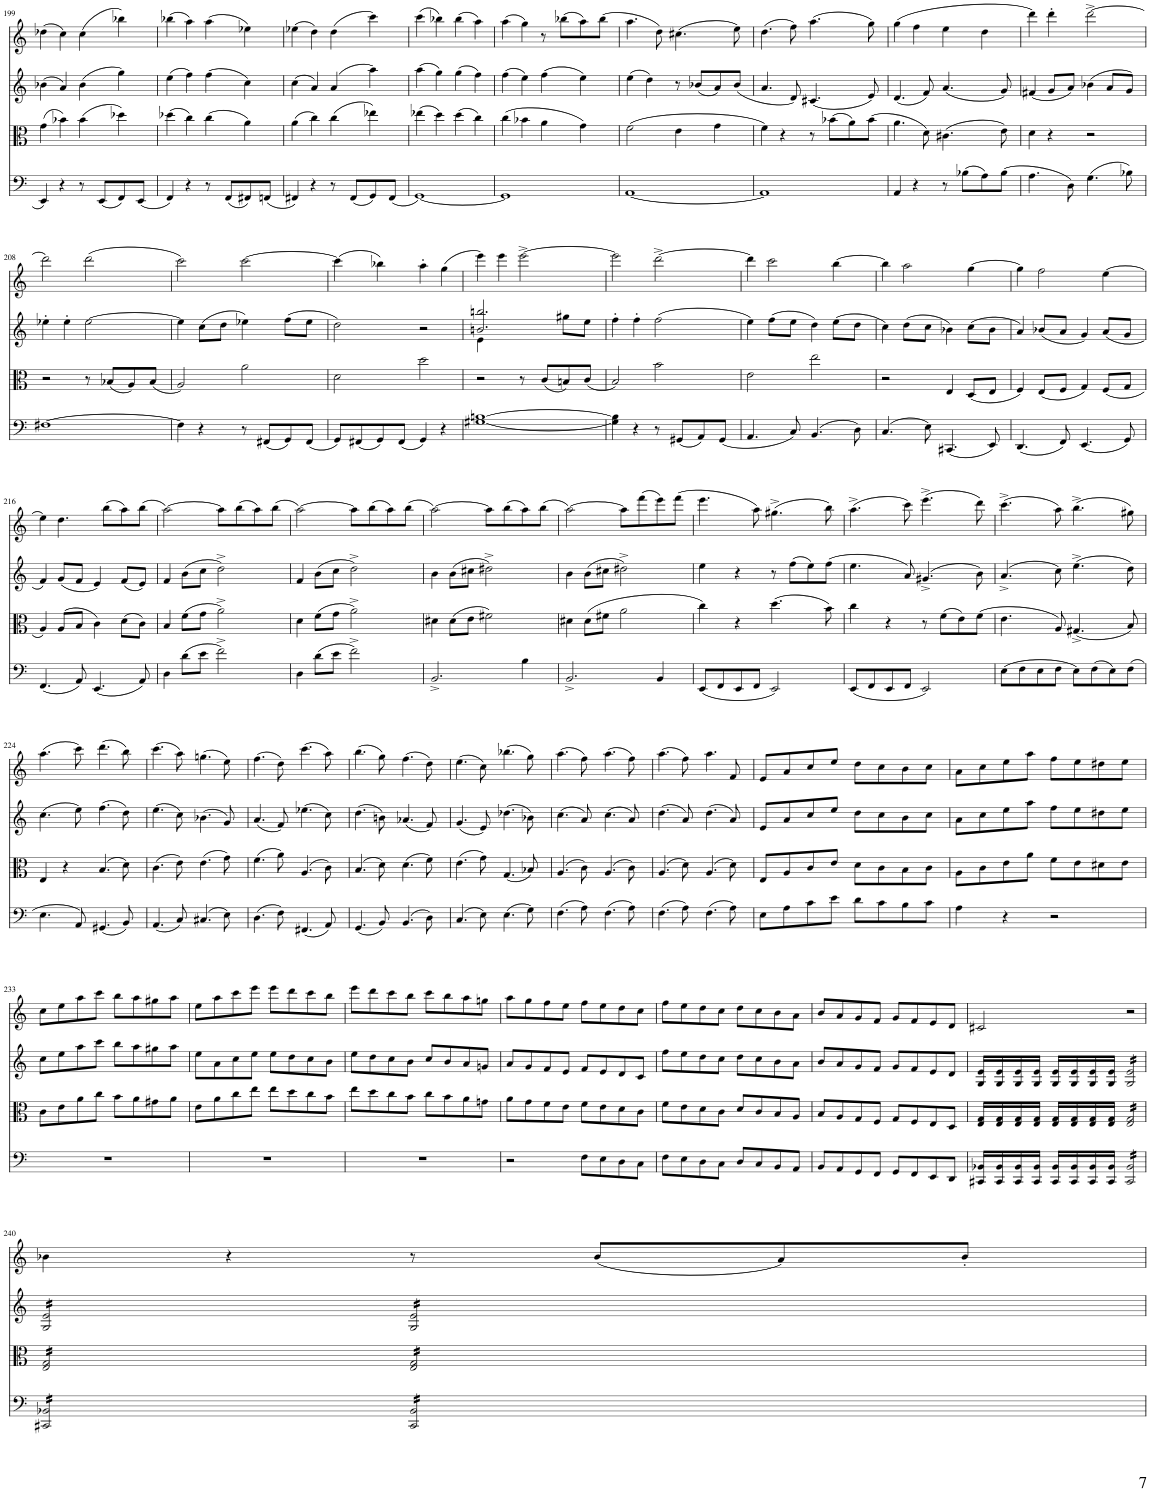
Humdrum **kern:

**kern	**kern	**kern	**kern
*part4	*part3	*part2	*part1
*staff4	*staff3	*staff2	*staff1
*I"Violoncello	*I"Viola	*I"Violin	*I"Violin
*I'Vc	*I'Vla	*I'Vln	*I'Vln
!!LO:PB:g=z
*clefF4	*clefC3	*clefG2	*clefG2
*k[]	*k[]	*k[]	*k[]
*M2/2	*M2/2	*M2/2	*M2/2
*met(c|)	*met(c|)	*met(c|)	*met(c|)
=199	=199	=199	=199
4EE/	(4g\	(4b-X\	(4dd-X\
4r	4b-X\)	4a/)	4cc\)
8r	(4b-\	(4b-\	(4cc\
(8EE/L	.	.	.
8FF/)	4dd-X\)	4gg\)	4bb-X\)
(8EE/J	.	.	.
=200	=200	=200	=200
4FF/)	(4dd-X\	(4ee\	(4bb-X\
4r	4cc\)	4ff\)	4aa\)
8r	(4cc\	(4ff\	(4aa\
(8FF/L	.	.	.
8FF#X/)	4a\)	4cc\)	4ee-X\)
(8FFn/J	.	.	.
=201	=201	=201	=201
4FF#X/)	(4a\	(4cc\	(4ee-X\
4r	4cc\)	4a/)	4dd\)
8r	(4cc\	(4a/	(4dd\
(8FF#/L	.	.	.
8GG/)	4ee-X\)	4aa\)	4ccc\)
(8FF#/J	.	.	.
=202	=202	=202	=202
[1GG)	(4ee-X\	(4aa\	(4ccc\
.	4dd\)	4gg\)	4bb-X\)
.	(4dd\	(4gg\	(4bb-\
.	4cc\)	4ff\)	4aa\)
=203	=203	=203	=203
1GG]	(4cc\	(4ff\	(4aa\
.	4b-X\	4ee\)	4gg\)
.	4a\	(4ff\	8r
.	.	.	(8bb-X\L
.	4g\)	4ee\)	8aa\)
.	.	.	(8bb-\J
=204	=204	=204	=204
[1AA	(2f\	(4ee\	4.aa\
.	.	4dd\)	.
.	.	.	8dd\)
.	4e\	8r	(4.cc#X\
.	.	(8b-X/L	.
.	4g\	8a/)	.
.	.	(8b-/J	8ee\)
=205	=205	=205	=205
1AA]	4f\)	4.a/	(4.dd\
.	4r	.	.
.	.	8d/)	8ff\)
.	8r	(4.c#X/	(4.aa\
.	(8b-X\L	.	.
.	8a\)	.	.
.	(8b-\J	8e/)	8gg\)
=206	=206	=206	=206
4AA/	4.a\	(4.d/	(4gg\
4r	.	.	4ff\
.	8d\)	8f/)	.
8r	(4.c#X\	(4.a/	4ee\
(8B-X\L	.	.	.
8A\)	.	.	4dd\
(8B-\J	8e\)	8g/)	.
=207	=207	=207	=207
4.A\	4d\	(4f#X/	4ddd\)
.	4r	8g/L	4ddd'\
8D\)	.	8a/J)	.
(4.G\	2r	(4b-X\	[2ddd^\
.	.	8a/L	.
8B-X\)	.	8g/J)	.
!!LO:LB:g=z
=208	=208	=208	=208
[1F#X	2r	4ee-X'\	2ddd\]
.	.	4ee-'\	.
.	8r	[2ee-\	(2ddd\
.	(8B-X/L	.	.
.	8A/)	.	.
.	(8B-/J	.	.
=209	=209	=209	=209
4F#\]	2A/)	4ee-\]	2ccc\)
4r	.	(8cc\L	.
.	.	8dd\J	.
8r	2a\	4ee-X\)	[2ccc\
(8FF#X/L	.	.	.
8GG/)	.	(8ff\L	.
(8FF#/J	.	8ee-\J	.
=210	=210	=210	=210
8GG/L)	2d\	2dd\)	(4ccc\]
(8FF#X/	.	.	.
8GG/)	.	.	4bb-X\)
(8FF#/J	.	.	.
4GG/)	2dd\	2r	4aa'\
4r	.	.	(4gg\
=211	=211	=211	=211
*	*	*^	*
[1G#X [1Bn	2r	2.bn/ 2.bbn/	4e\	4eee\)
.	.	.	4ryy	4eee\
.	8r	.	2ryy	[2eee^\
.	(8c/L	.	.	.
.	8Bn/)	8gg#X\L	.	.
.	(8c/J	8ee\J	.	.
*	*	*v	*v	*
=212	=212	=212	=212
4G#\] 4B\]	2B/)	4ff'\	2eee\]
4r	.	4ff'\	.
8r	2b\	(2ff\	[2ddd^\
(8GG#X/L	.	.	.
8AA/)	.	.	.
(8GG#/J	.	.	.
=213	=213	=213	=213
4.AA/	2e\	4ee\)	4ddd\]
.	.	(8ff\L	2ccc\
8C/)	.	8ee\J	.
(4.BB/	2ee\	4dd\)	.
.	.	(8ee\L	[4bb\
8D\)	.	8dd\J	.
=214	=214	=214	=214
(4.C/	2r	4cc\)	4bb\]
.	.	(8dd\L	2aa\
8E\)	.	8cc\J	.
(4.CC#X/	4E/	4b-X\)	.
.	(8D/L	(8cc\L	[4gg\
8EE/)	8E/J	8b-\J	.
=215	=215	=215	=215
(4.DD/	4F/)	4a/)	4gg\]
.	(8E/L	(8b-X/L	2ff\
8FF/)	8F/J	8a/J	.
(4.EE/	4G/)	4g/)	.
.	(8F/L	(8a/L	[4ee\
8GG/)	8G/J	8g/J	.
!!LO:LB:g=z
=216	=216	=216	=216
(4.FF/	4A/)	4f/)	4ee\]
.	(8A/L	(8g/L	4.dd\
8AA/)	8B/J	8f/J	.
(4.EE/	4c\)	4e/)	.
.	.	.	(8bb\L
.	(8d\L	(8f/L	8aa\)
8AA/)	8c\J)	8e/J)	(8bb\J
=217	=217	=217	=217
4D\	4B/	4f/	[2aa\)
(8d\L	(8f\L	(8b\L	.
8e\J	8g\J	8cc\J	.
2f^\)	2a^\)	2dd^\)	8aa\L]
.	.	.	(8bb\
.	.	.	8aa\)
.	.	.	(8bb\J
=218	=218	=218	=218
4D\	4d\	4f/	[2aa\)
(8d\L	(8f\L	(8b\L	.
8e\J	8g\J	8cc\J	.
2f^\)	2a^\)	2dd^\)	8aa\L]
.	.	.	(8bb\
.	.	.	8aa\)
.	.	.	(8bb\J
=219	=219	=219	=219
2.BB^/	4d#X\	4b\	[2aa\)
.	(8d#\L	(8b\L	.
.	8e\J	8cc#X\J	.
.	2f#X\)	2dd#X^\)	8aa\L]
.	.	.	(8bb\
4B\	.	.	8aa\)
.	.	.	(8bb\J
=220	=220	=220	=220
2.BB^/	4d#X\	4b\	[2aa\)
.	(8d#\L	(8b\L	.
.	8f#X\J	8cc#X\J	.
.	2a\	2dd#X^\)	8aa\L]
.	.	.	(8fff\
4BB/	.	.	8eee\)
.	.	.	(8fff\J
=221	=221	=221	=221
(8EE/L	4cc\)	4ee\	4.eee\
8FF/	.	.	.
8EE/	4r	4r	.
8FF/J	.	.	8aa\)
2EE/)	(4.dd\	8r	(4.gg#X^\
.	.	(8ff\L	.
.	.	8ee\)	.
.	8b\)	(8ff\J	8bb\)
=222	=222	=222	=222
(8EE/L	4cc\	4.ee\	(4.aa^\
8FF/	.	.	.
8EE/	4r	.	.
8FF/J	.	8a/)	8ccc\)
2EE/)	8r	(4.g#X^/	(4.eee^\
.	(8f\L	.	.
.	8e\)	.	.
.	(8f\J	8b\)	8ddd\)
=223	=223	=223	=223
(8E\L	4.e\	(4.a^/	(4.ccc^\
8F\	.	.	.
8E\	.	.	.
8F\J	8A/)	8cc\)	8aa\)
8E\L)	(4.G#X^/	(4.ee^\	(4.bb^\
(8F\	.	.	.
8E\)	.	.	.
(8F\J	8B/)	8dd\)	8gg#X\)
!!LO:LB:g=z
=224	=224	=224	=224
4.E\	4E/	(4.cc\	(4.aa\
.	4r	.	.
8AA/)	.	8ee\)	8ccc\)
(4.GG#X/	(4.B/	(4.ff\	(4.ddd\
8BB/)	8d\)	8dd\)	8bb\)
=225	=225	=225	=225
(4.AA/	(4.c\	(4.ee\	(4.ccc\
8C/)	8e\)	8cc\)	8aa\)
(4.C#X/	(4.e\	(4.b-X\	(4.ggn\
8E\)	8g\)	8g/)	8ee\)
=226	=226	=226	=226
(4.D\	(4.f\	(4.a/	(4.ff\
8F\)	8a\)	8f/)	8dd\)
(4.FF#X/	(4.A/	(4.ee-X\	(4.ccc\
8AA/)	8c\)	8cc\)	8aa\)
=227	=227	=227	=227
(4.GG/	(4.B/	(4.dd\	(4.bb\
8BB/)	8d\)	8bn\)	8gg\)
(4.BB/	(4.d\	(4.a-X/	(4.ff\
8D\)	8f\)	8f/)	8dd\)
=228	=228	=228	=228
(4.C/	(4.e\	(4.g/	(4.ee\
8E\)	8g\)	8e/)	8cc\)
(4.E\	(4.G/	(4.dd-X\	(4.bb-X\
8G\)	8B-X/)	8b-X\)	8gg\)
=229	=229	=229	=229
(4.F\	(4.A/	(4.cc\	(4.aa\
8A\)	8c\)	8a/)	8ff\)
(4.F\	(4.A/	(4.cc\	(4.aa\
8A\)	8c\)	8a/)	8ff\)
=230	=230	=230	=230
(4.F\	(4.A/	(4.dd\	(4.aa\
8A\)	8d\)	8a/)	8ff\)
(4.F\	(4.A/	(4.dd\	4.aa\
8A\)	8d\)	8a/)	8f/
=231	=231	=231	=231
8E\L	8E/L	8e/L	8e/L
8A\	8A/	8a/	8a/
8c\	8c/	8cc/	8cc/
8e\J	8e/J	8ee/J	8ee/J
8d\L	8d\L	8dd\L	8dd\L
8c\	8c\	8cc\	8cc\
8B\	8B\	8b\	8b\
8c\J	8c\J	8cc\J	8cc\J
=232	=232	=232	=232
4A\	8A\L	8a\L	8a\L
.	8c\	8cc\	8cc\
4r	8e\	8ee\	8ee\
.	8a\J	8aa\J	8aa\J
2r	8f\L	8ff\L	8ff\L
.	8e\	8ee\	8ee\
.	8d#X\	8dd#X\	8dd#X\
.	8e\J	8ee\J	8ee\J
!!LO:LB:g=z
=233	=233	=233	=233
1r	8c\L	8cc\L	8cc\L
.	8e\	8ee\	8ee\
.	8a\	8aa\	8aa\
.	8cc\J	8ccc\J	8ccc\J
.	8b\L	8bb\L	8bb\L
.	8a\	8aa\	8aa\
.	8g#X\	8gg#X\	8gg#X\
.	8a\J	8aa\J	8aa\J
=234	=234	=234	=234
1r	8e\L	8ee\L	8ee\L
.	8a\	8a\	8aa\
.	8cc\	8cc\	8ccc\
.	8ee\J	8ee\J	8eee\J
.	8ee\L	8ee\L	8eee\L
.	8dd\	8dd\	8ddd\
.	8cc\	8cc\	8ccc\
.	8b\J	8b\J	8bb\J
=235	=235	=235	=235
1r	8ee\L	8ee\L	8eee\L
.	8dd\	8dd\	8ddd\
.	8cc\	8cc\	8ccc\
.	8b\J	8b\J	8bb\J
.	8cc\L	8cc/L	8ccc\L
.	8b\	8b/	8bb\
.	8a\	8a/	8aa\
.	8gn\J	8gn/J	8ggn\J
=236	=236	=236	=236
2r	8a\L	8a/L	8aa\L
.	8g\	8g/	8gg\
.	8f\	8f/	8ff\
.	8e\J	8e/J	8ee\J
8F\L	8f\L	8f/L	8ff\L
8E\	8e\	8e/	8ee\
8D\	8d\	8d/	8dd\
8C\J	8c\J	8c/J	8cc\J
=237	=237	=237	=237
8F\L	8f\L	8ff\L	8ff\L
8E\	8e\	8ee\	8ee\
8D\	8d\	8dd\	8dd\
8C\J	8c\J	8cc\J	8cc\J
8D/L	8d/L	8dd\L	8dd\L
8C/	8c/	8cc\	8cc\
8BB/	8B/	8b\	8b\
8AA/J	8A/J	8a\J	8a\J
=238	=238	=238	=238
8BB/L	8B/L	8b/L	8b/L
8AA/	8A/	8a/	8a/
8GG/	8G/	8g/	8g/
8FF/J	8F/J	8f/J	8f/J
8GG/L	8G/L	8g/L	8g/L
8FF/	8F/	8f/	8f/
8EE/	8E/	8e/	8e/
8DD/J	8D/J	8d/J	8d/J
=239	=239	=239	=239
16CC#X/ 16BB-X/LL	16E/ 16G/LL	16G/ 16e/LL	2c#X/
16CC#/ 16BB-/	16E/ 16G/	16G/ 16e/	.
16CC#/ 16BB-/	16E/ 16G/	16G/ 16e/	.
16CC#/ 16BB-/JJ	16E/ 16G/JJ	16G/ 16e/JJ	.
16CC#/ 16BB-/LL	16E/ 16G/LL	16G/ 16e/LL	.
16CC#/ 16BB-/	16E/ 16G/	16G/ 16e/	.
16CC#/ 16BB-/	16E/ 16G/	16G/ 16e/	.
16CC#/ 16BB-/JJ	16E/ 16G/JJ	16G/ 16e/JJ	.
*tremolo	*	*	*
*	*tremolo	*	*
*	*	*tremolo	*
16CC#/ 16BB-/LL	16E/ 16G/LL	16G/ 16e/LL	2r
16CC#/ 16BB-/	16E/ 16G/	16G/ 16e/	.
16CC#/ 16BB-/	16E/ 16G/	16G/ 16e/	.
16CC#/ 16BB-/	16E/ 16G/	16G/ 16e/	.
16CC#/ 16BB-/	16E/ 16G/	16G/ 16e/	.
16CC#/ 16BB-/	16E/ 16G/	16G/ 16e/	.
16CC#/ 16BB-/	16E/ 16G/	16G/ 16e/	.
16CC#/ 16BB-/JJ	16E/ 16G/JJ	16G/ 16e/JJ	.
!!LO:LB:g=z
=240	=240	=240	=240
16CC#X/ 16BB-X/LL	16E/ 16G/LL	16G/ 16e/LL	4b-X\
16CC#X/ 16BB-X/	16E/ 16G/	16G/ 16e/	.
16CC#X/ 16BB-X/	16E/ 16G/	16G/ 16e/	.
16CC#X/ 16BB-X/	16E/ 16G/	16G/ 16e/	.
16CC#X/ 16BB-X/	16E/ 16G/	16G/ 16e/	4r
16CC#X/ 16BB-X/	16E/ 16G/	16G/ 16e/	.
16CC#X/ 16BB-X/	16E/ 16G/	16G/ 16e/	.
16CC#X/ 16BB-X/JJ	16E/ 16G/JJ	16G/ 16e/JJ	.
16CC#/ 16BB-/LL	16E/ 16G/LL	16G/ 16e/LL	8r
16CC#/ 16BB-/	16E/ 16G/	16G/ 16e/	.
16CC#/ 16BB-/	16E/ 16G/	16G/ 16e/	(8b-/L
16CC#/ 16BB-/	16E/ 16G/	16G/ 16e/	.
16CC#/ 16BB-/	16E/ 16G/	16G/ 16e/	8a/)
16CC#/ 16BB-/	16E/ 16G/	16G/ 16e/	.
16CC#/ 16BB-/	16E/ 16G/	16G/ 16e/	8b-'/J
16CC#/ 16BB-/JJ	16E/ 16G/JJ	16G/ 16e/JJ	.
*	*	*Xtremolo	*
*	*Xtremolo	*	*
*Xtremolo	*	*	*
=	=	=	=
*-	*-	*-	*-
